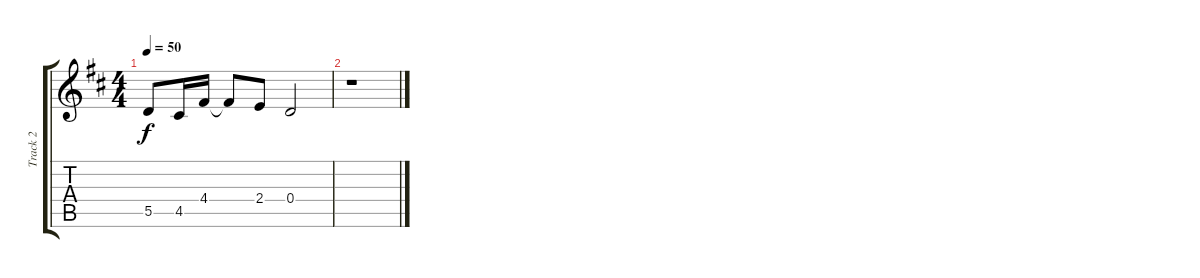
\track ("Track 2" "Track 2") {instrument acousticguitarsteel}
\staff {score tabs}
\tuning (E4 B3 G3 D3 A2 E2) {hide}
\ts (4 4)
\tempo 50
\clef g2
\ks d
5.5.8{dy f} 4.5.16 4.4.16 4.4{t}.8 2.4.8 0.4.2 |
r.1
